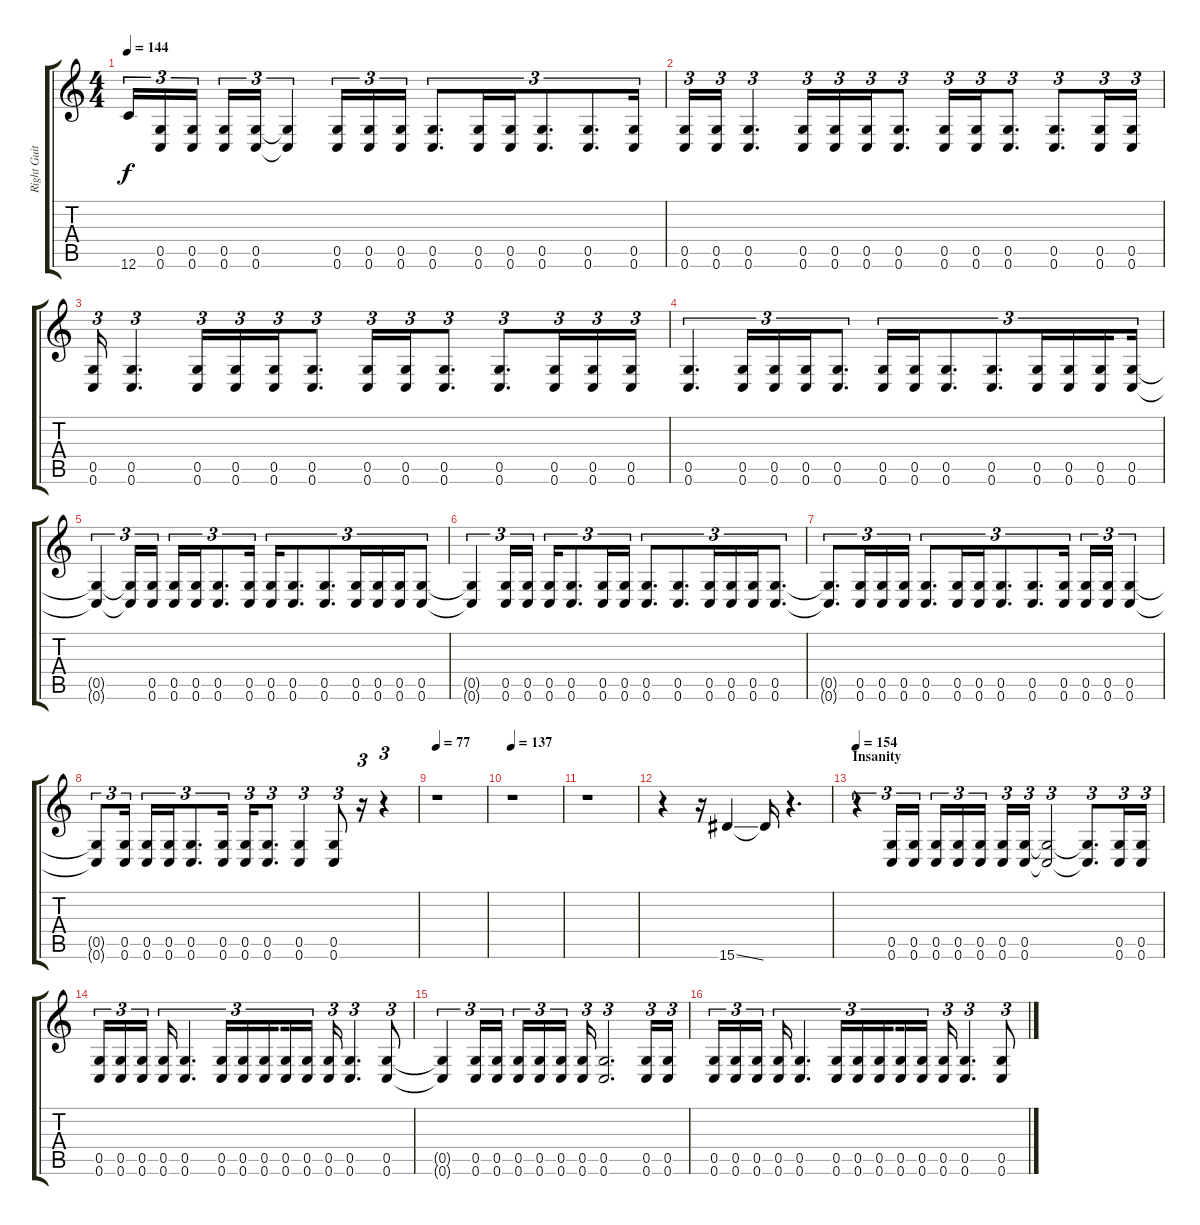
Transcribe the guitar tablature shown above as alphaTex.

\track ("Right Guitar" "Right Guit") {instrument distortionguitar}
\staff {score tabs}
\tuning (D4 A3 F3 C3 G2 C2) {hide}
\ts (4 4)
\tempo 144
\clef g2
\ks c
12.6{t}.16{tu (3 2) dy f} (0.5 0.6).16{tu (3 2)} (0.5 0.6).16{tu (3 2) beam splitsecondary} (0.5 0.6).16{tu (3 2)} (0.5 0.6).16{tu (3 2)} (0.5{t} 0.6{t}).4{tu (3 2)} (0.5 0.6).16{tu (3 2)} (0.5 0.6).16{tu (3 2)} (0.5 0.6).16{tu (3 2)} (0.5 0.6).8{d tu (3 2)} (0.5 0.6).16{tu (3 2)} (0.5 0.6).16{tu (3 2)} (0.5 0.6).8{d tu (3 2)} (0.5 0.6).8{d tu (3 2)} (0.5 0.6).16{tu (3 2)} |
(0.5 0.6).16{tu (3 2)} (0.5 0.6).16{tu (3 2)} (0.5 0.6).4{d tu (3 2)} (0.5 0.6).16{tu (3 2)} (0.5 0.6).16{tu (3 2)} (0.5 0.6).16{tu (3 2)} (0.5 0.6).8{d tu (3 2)} (0.5 0.6).16{tu (3 2)} (0.5 0.6).16{tu (3 2)} (0.5 0.6).8{d tu (3 2)} (0.5 0.6).8{d tu (3 2)} (0.5 0.6).16{tu (3 2)} (0.5 0.6).16{tu (3 2)} |
(0.5 0.6).16{tu (3 2)} (0.5 0.6).4{d tu (3 2)} (0.5 0.6).16{tu (3 2)} (0.5 0.6).16{tu (3 2)} (0.5 0.6).16{tu (3 2)} (0.5 0.6).8{d tu (3 2)} (0.5 0.6).16{tu (3 2)} (0.5 0.6).16{tu (3 2)} (0.5 0.6).8{d tu (3 2)} (0.5 0.6).8{d tu (3 2)} (0.5 0.6).16{tu (3 2)} (0.5 0.6).16{tu (3 2)} (0.5 0.6).16{tu (3 2)} |
(0.5 0.6).4{d tu (3 2)} (0.5 0.6).16{tu (3 2)} (0.5 0.6).16{tu (3 2)} (0.5 0.6).16{tu (3 2)} (0.5 0.6).8{d tu (3 2)} (0.5 0.6).16{tu (3 2)} (0.5 0.6).16{tu (3 2)} (0.5 0.6).8{d tu (3 2)} (0.5 0.6).8{d tu (3 2)} (0.5 0.6).16{tu (3 2)} (0.5 0.6).16{tu (3 2)} (0.5 0.6).16{tu (3 2) beam splitsecondary} (0.5 0.6).16{tu (3 2)} |
(0.5{t} 0.6{t}).4{tu (3 2)} (0.5{t} 0.6{t}).16{tu (3 2)} (0.5 0.6).16{tu (3 2)} (0.5 0.6).16{tu (3 2)} (0.5 0.6).16{tu (3 2)} (0.5 0.6).8{d tu (3 2)} (0.5 0.6).16{tu (3 2)} (0.5 0.6).16{tu (3 2)} (0.5 0.6).8{d tu (3 2)} (0.5 0.6).8{d tu (3 2)} (0.5 0.6).16{tu (3 2)} (0.5 0.6).16{tu (3 2)} (0.5 0.6).16{tu (3 2)} (0.5 0.6).8{tu (3 2)} |
(0.5{t} 0.6{t}).4{tu (3 2)} (0.5 0.6).16{tu (3 2)} (0.5 0.6).16{tu (3 2)} (0.5 0.6).16{tu (3 2)} (0.5 0.6).8{d tu (3 2)} (0.5 0.6).16{tu (3 2)} (0.5 0.6).16{tu (3 2)} (0.5 0.6).8{d tu (3 2)} (0.5 0.6).8{d tu (3 2)} (0.5 0.6).16{tu (3 2)} (0.5 0.6).16{tu (3 2)} (0.5 0.6).16{tu (3 2)} (0.5 0.6).8{d tu (3 2)} |
(0.5{t} 0.6{t}).8{d tu (3 2)} (0.5 0.6).16{tu (3 2)} (0.5 0.6).16{tu (3 2)} (0.5 0.6).16{tu (3 2)} (0.5 0.6).8{d tu (3 2)} (0.5 0.6).16{tu (3 2)} (0.5 0.6).16{tu (3 2)} (0.5 0.6).8{d tu (3 2)} (0.5 0.6).8{d tu (3 2)} (0.5 0.6).16{tu (3 2)} (0.5 0.6).16{tu (3 2)} (0.5 0.6).16{tu (3 2)} (0.5 0.6).4{tu (3 2)} |
(0.5{t} 0.6{t}).8{tu (3 2)} (0.5 0.6).16{tu (3 2) beam splitsecondary} (0.5 0.6).16{tu (3 2)} (0.5 0.6).16{tu (3 2)} (0.5 0.6).8{d tu (3 2)} (0.5 0.6).16{tu (3 2)} (0.5 0.6).16{tu (3 2)} (0.5 0.6).8{d tu (3 2)} (0.5 0.6).4{tu (3 2)} (0.5 0.6).8{tu (3 2)} r.16{tu (3 2)} r.4{tu (3 2)} |
\tempo 77
r.1 |
\tempo 137
r.1 |
r.1 |
r.4 r.16 15.6{ss}.4 15.6{t}.16 r.4{d} |
\section ("" "Insanity")
\tempo 154
r.4{tu (3 2)} (0.5 0.6).16{tu (3 2)} (0.5 0.6).16{tu (3 2)} (0.5 0.6).16{tu (3 2)} (0.5 0.6).16{tu (3 2)} (0.5 0.6).16{tu (3 2) beam splitsecondary} (0.5 0.6).16{tu (3 2)} (0.5 0.6).16{tu (3 2)} (0.5{t} 0.6{t}).2{tu (3 2)} (0.5{t} 0.6{t}).8{d tu (3 2)} (0.5 0.6).16{tu (3 2)} (0.5 0.6).16{tu (3 2)} |
(0.5 0.6).16{tu (3 2)} (0.5 0.6).16{tu (3 2)} (0.5 0.6).16{tu (3 2) beam splitsecondary} (0.5 0.6).16{tu (3 2)} (0.5 0.6).4{d tu (3 2)} (0.5 0.6).16{tu (3 2)} (0.5 0.6).16{tu (3 2)} (0.5 0.6).16{tu (3 2) beam splitsecondary} (0.5 0.6).16{tu (3 2)} (0.5 0.6).16{tu (3 2)} (0.5 0.6).16{tu (3 2)} (0.5 0.6).4{d tu (3 2)} (0.5 0.6).8{tu (3 2)} |
(0.5{t} 0.6{t}).4{tu (3 2)} (0.5 0.6).16{tu (3 2)} (0.5 0.6).16{tu (3 2)} (0.5 0.6).16{tu (3 2)} (0.5 0.6).16{tu (3 2)} (0.5 0.6).16{tu (3 2) beam splitsecondary} (0.5 0.6).16{tu (3 2)} (0.5 0.6).2{d tu (3 2)} (0.5 0.6).16{tu (3 2)} (0.5 0.6).16{tu (3 2)} |
(0.5 0.6).16{tu (3 2)} (0.5 0.6).16{tu (3 2)} (0.5 0.6).16{tu (3 2) beam splitsecondary} (0.5 0.6).16{tu (3 2)} (0.5 0.6).4{d tu (3 2)} (0.5 0.6).16{tu (3 2)} (0.5 0.6).16{tu (3 2)} (0.5 0.6).16{tu (3 2) beam splitsecondary} (0.5 0.6).16{tu (3 2)} (0.5 0.6).16{tu (3 2)} (0.5 0.6).16{tu (3 2)} (0.5 0.6).4{d tu (3 2)} (0.5 0.6).8{tu (3 2)}
